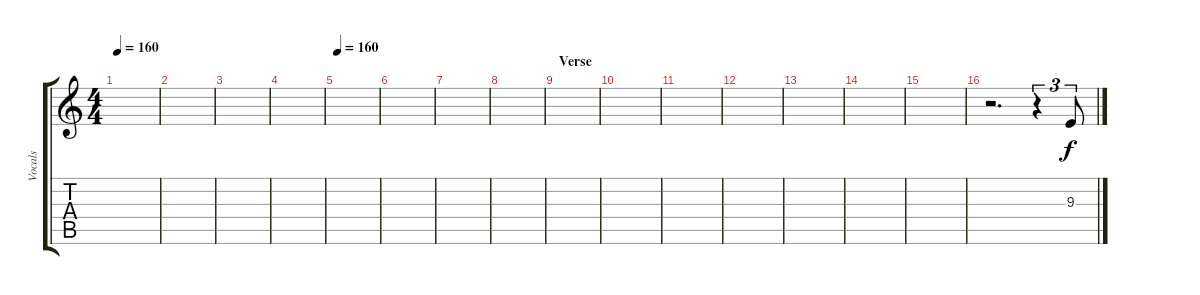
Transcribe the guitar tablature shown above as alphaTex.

\track ("Vocals" "Vocals") {instrument lead6voice}
\staff {score tabs}
\tuning (E4 B3 G3 D3 A2 E2) {hide}
\ts (4 4)
\tempo 160
\clef g2
\ks c
|
|
|
|
\tempo 160
|
|
|
|
\section ("" "Verse")
|
|
|
|
|
|
|
r.2{d} r.4{tu (3 2)} 9.3.8{tu (3 2)}
